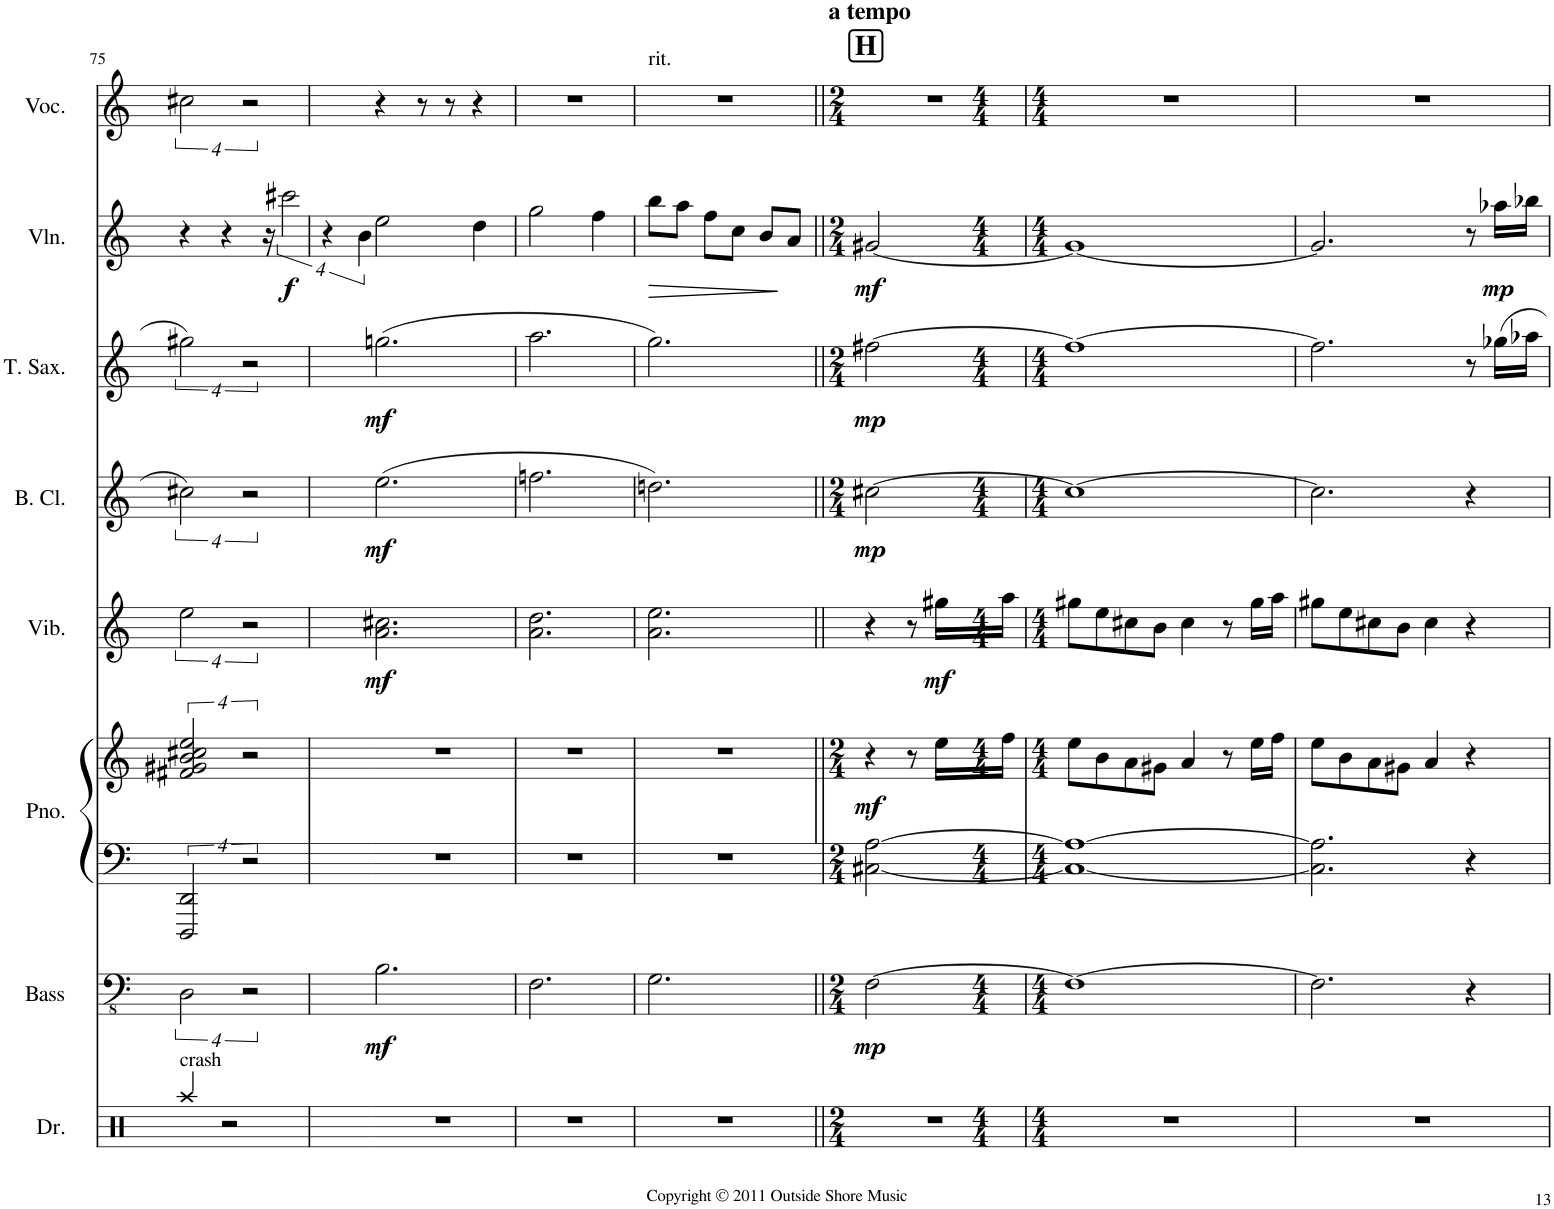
**kern	**kern	**dynam	**kern	**kern	**dynam	**kern	**dynam	**kern	**dynam	**kern	**dynam	**kern	**dynam	**kern
*part8	*part7	*part7	*part6	*part6	*part6	*part5	*part5	*part4	*part4	*part3	*part3	*part2	*part2	*part1
*staff9	*staff8	*staff8	*staff7	*staff6	*staff6/7	*staff5	*staff5	*staff4	*staff4	*staff3	*staff3	*staff2	*staff2	*staff1
*I"Drums	*I"Bass	*	*I"Piano	*	*	*I"Vibraphone	*	*I"Bass Clarinet	*	*I"Tenor Saxophone	*	*I"Violin	*	*I"Voice
*I'Dr.	*I'Bass	*	*I'Pno.	*	*	*I'Vib.	*	*I'B. Cl.	*	*I'T. Sax.	*	*I'Vln.	*	*I'Voc.
!!LO:PB:g=z
*clefX	*clefFv4	*	*clefF4	*clefG2	*	*clefG2	*	*clefG2	*	*clefG2	*	*clefG2	*	*clefG2
*	*Trd7c12	*	*	*	*	*	*	*Trd8c14	*	*Trd8c14	*	*	*	*
*k[]	*k[]	*	*k[]	*k[]	*	*k[]	*	*k[]	*	*k[]	*	*k[]	*	*k[]
*M3/4	*M3/4	*	*M3/4	*M3/4	*	*M3/4	*	*M3/4	*	*M3/4	*	*M3/4	*	*M3/4
=75	=75	=75	=75	=75	=75	=75	=75	=75	=75	=75	=75	=75	=75	=75
!LO:TX:a:t=crash	!	!	!	!	!	!	!	!	!	!	!	!	!	!
4Raa/	8%3DD\	.	8%3DDD/ 8%3DD/	8%3f#X/ 8%3g#X/ 8%3b/ 8%3cc#X/ 8%3ee/	.	8%3ee\	.	8%3cc#X\	.	8%3gg#X\	.	4r	.	8%3cc#X\
2r	.	.	.	.	.	.	.	.	.	.	.	4r	.	.
.	8%3r	.	8%3r	8%3r	.	8%3r	.	8%3r	.	8%3r	.	.	.	8%3r
.	.	.	.	.	.	.	.	.	.	.	.	16r	.	.
!	!	!	!	!	!	!	!	!	!	!	!	!	!LO:DY:b	!
.	.	.	.	.	.	.	.	.	.	.	.	[8.ccc#X\	f	.
2ryy	2ryy	.	2ryy	2ryy	.	2ryy	.	2ryy	.	2ryy	.	8.ryy	.	2ryy
.	.	.	.	.	.	.	.	.	.	.	.	16%3r	.	.
.	.	.	.	.	.	.	.	.	.	.	.	16%3b\	.	.
16ryy	16ryy	.	16ryy	16ryy	.	16ryy	.	16ryy	.	16ryy	.	.	.	16ryy
=76	=76	=76	=76	=76	=76	=76	=76	=76	=76	=76	=76	=76	=76	=76
!	!	!LO:DY:b	!	!	!	!	!LO:DY:b	!	!LO:DY:b	!	!LO:DY:b	!	!	!
2.r	2.BB\	mf	2.r	2.r	.	2.a\ 2.cc#X\	mf	(2.ee\	mf	(2.ggn\	mf	2ee\	.	4r
.	.	.	.	.	.	.	.	.	.	.	.	.	.	8r
.	.	.	.	.	.	.	.	.	.	.	.	.	.	8r
.	.	.	.	.	.	.	.	.	.	.	.	8.ccc#\]	.	4r
.	.	.	.	.	.	.	.	.	.	.	.	4dd\	.	.
8.ryy	8.ryy	.	8.ryy	8.ryy	.	8.ryy	.	8.ryy	.	8.ryy	.	.	.	8.ryy
=77	=77	=77	=77	=77	=77	=77	=77	=77	=77	=77	=77	=77	=77	=77
2.r	2.FF\	.	2.r	2.r	.	2.a\ 2.dd\	.	2.ffn\	.	2.aa\	.	2gg\	.	2.r
.	.	.	.	.	.	.	.	.	.	.	.	4ff\	.	.
=78	=78	=78	=78	=78	=78	=78	=78	=78	=78	=78	=78	=78	=78	=78
!	!	!	!	!	!	!	!	!	!	!	!	!	!	!LO:TX:a:t=rit.
!	!	!	!	!	!	!	!	!	!	!	!	!	!LO:HP:b	!
2.r	2.GG\	.	2.r	2.r	.	2.a\ 2.ee\	.	2.ddn\)	.	2.gg\)	.	8bb\L	>	2.r
.	.	.	.	.	.	.	.	.	.	.	.	8aa\J	.	.
.	.	.	.	.	.	.	.	.	.	.	.	8ff\L	.	.
.	.	.	.	.	.	.	.	.	.	.	.	8cc\J	.	.
.	.	.	.	.	.	.	.	.	.	.	.	8b/L	.	.
.	.	.	.	.	.	.	.	.	.	.	.	8a/J	]	.
=79||	=79||	=79||	=79||	=79||	=79||	=79||	=79||	=79||	=79||	=79||	=79||	=79||	=79||	=79||
*M2/4	*M2/4	*	*M2/4	*M2/4	*	*	*	*M2/4	*	*M2/4	*	*M2/4	*	*M2/4
!	!	!	!	!	!	!	!	!	!	!	!	!	!	!LO:TX:a:B:t=H
!	!	!	!	!	!	!	!	!	!	!	!	!	!	!LO:TX:a:B:t=a tempo
!	!	!LO:DY:b	!	!	!LO:DY:b	!	!	!	!LO:DY:b	!	!LO:DY:b	!	!LO:DY:b	!
2r	[2FF\	mp	[2C#X\ [2A\	4r	mf	4r	.	[2cc#X\	mp	[2ff#X\	mp	[2g#X/	mf	2r
.	.	.	.	8r	.	8r	.	.	.	.	.	.	.	.
!	!	!	!	!	!	!	!LO:DY:b	!	!	!	!	!	!	!
.	.	.	.	16ee\LL	.	16gg#X\LL	mf	.	.	.	.	.	.	.
.	.	.	.	16ff\JJ	.	16aa\JJ	.	.	.	.	.	.	.	.
=80	=80	=80	=80	=80	=80	=80	=80	=80	=80	=80	=80	=80	=80	=80
*M4/4	*M4/4	*	*M4/4	*M4/4	*	*M4/4	*	*M4/4	*	*M4/4	*	*M4/4	*	*M4/4
1r	1FF_	.	1C#_ 1A_	8ee\L	.	8gg#X\L	.	1cc#_	.	1ff#_	.	1g#_	.	1r
.	.	.	.	8b\	.	8ee\	.	.	.	.	.	.	.	.
.	.	.	.	8a\	.	8cc#X\	.	.	.	.	.	.	.	.
.	.	.	.	8g#X\J	.	8b\J	.	.	.	.	.	.	.	.
.	.	.	.	4a/	.	4cc#\	.	.	.	.	.	.	.	.
.	.	.	.	8r	.	8r	.	.	.	.	.	.	.	.
.	.	.	.	16ee\LL	.	16gg#\LL	.	.	.	.	.	.	.	.
.	.	.	.	16ff\JJ	.	16aa\JJ	.	.	.	.	.	.	.	.
=81	=81	=81	=81	=81	=81	=81	=81	=81	=81	=81	=81	=81	=81	=81
1r	2.FF\]	.	2.C#\] 2.A\]	8ee\L	.	8gg#X\L	.	2.cc#\]	.	2.ff#\]	.	2.g#/]	.	1r
.	.	.	.	8b\	.	8ee\	.	.	.	.	.	.	.	.
.	.	.	.	8a\	.	8cc#X\	.	.	.	.	.	.	.	.
.	.	.	.	8g#X\J	.	8b\J	.	.	.	.	.	.	.	.
.	.	.	.	4a/	.	4cc#\	.	.	.	.	.	.	.	.
.	4r	.	4r	4r	.	4r	.	4r	.	8r	.	8r	.	.
!	!	!	!	!	!	!	!	!	!	!	!	!	!LO:DY:b	!
.	.	.	.	.	.	.	.	.	.	16gg-X\LL	.	16aa-X\LL	mp	.
.	.	.	.	.	.	.	.	.	.	16aa-X\JJ	.	16bb-X\JJ	.	.
=	=	=	=	=	=	=	=	=	=	=	=	=	=	=
*-	*-	*-	*-	*-	*-	*-	*-	*-	*-	*-	*-	*-	*-	*-
